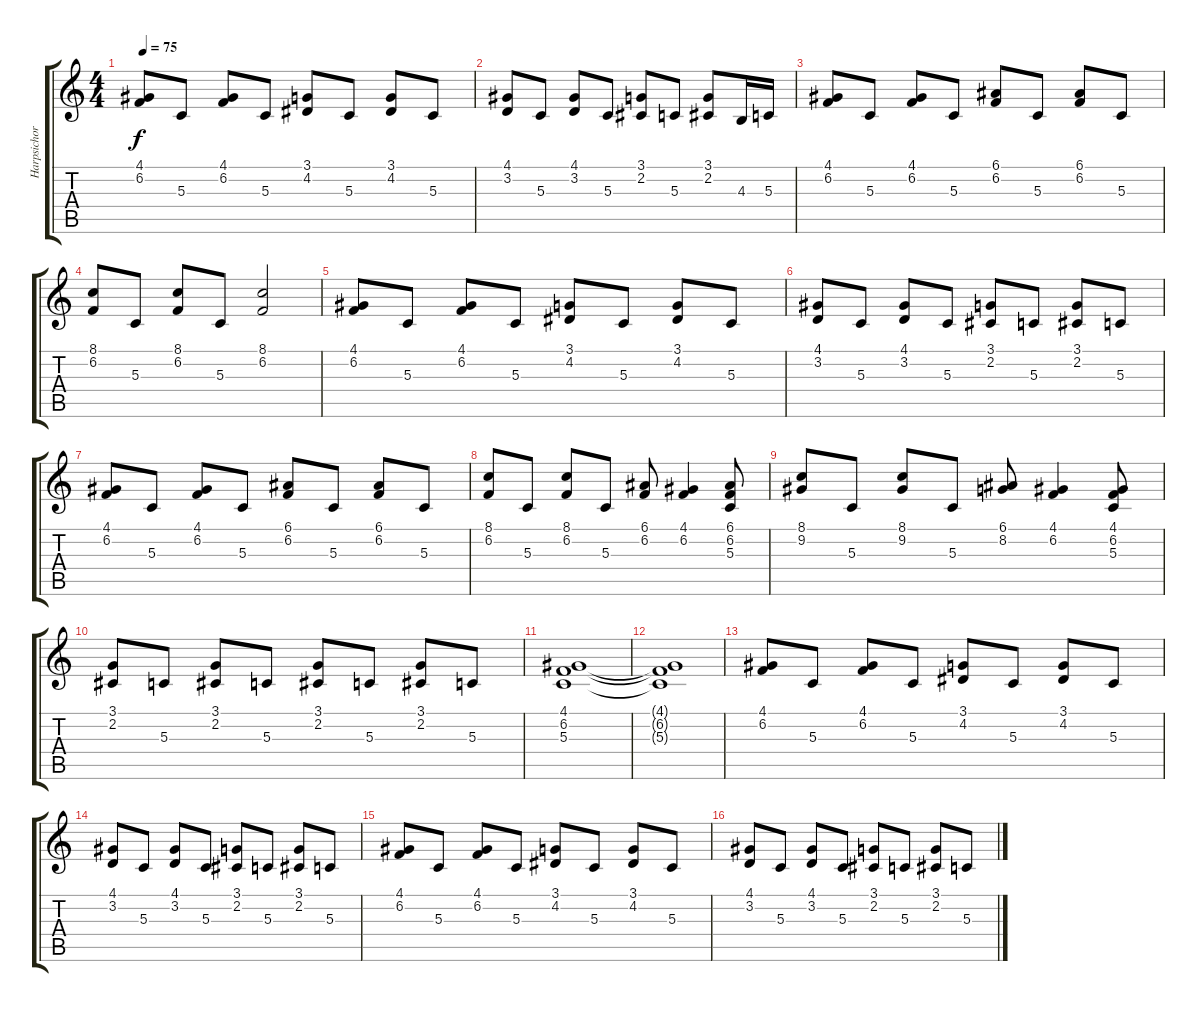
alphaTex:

\track ("Harpsichord" "Harpsichor") {instrument harpsichord}
\staff {score tabs}
\tuning (E4 B3 G3 D3 A2 E2) {hide}
\ts (4 4)
\tempo 75
\clef g2
\ks c
(4.1 6.2).8{dy f instrument harpsichord} 5.3.8 (4.1 6.2).8 5.3.8 (3.1 4.2).8 5.3.8 (3.1 4.2).8 5.3.8 |
(4.1 3.2).8 5.3.8 (4.1 3.2).8 5.3.8 (3.1 2.2).8 5.3.8 (3.1 2.2).8 4.3.16 5.3.16 |
(4.1 6.2).8 5.3.8 (4.1 6.2).8 5.3.8 (6.1 6.2).8 5.3.8 (6.1 6.2).8 5.3.8 |
(8.1 6.2).8 5.3.8 (8.1 6.2).8 5.3.8 (8.1 6.2).2 |
(4.1 6.2).8 5.3.8 (4.1 6.2).8 5.3.8 (3.1 4.2).8 5.3.8 (3.1 4.2).8 5.3.8 |
(4.1 3.2).8 5.3.8 (4.1 3.2).8 5.3.8 (3.1 2.2).8 5.3.8 (3.1 2.2).8 5.3.8 |
(4.1 6.2).8 5.3.8 (4.1 6.2).8 5.3.8 (6.1 6.2).8 5.3.8 (6.1 6.2).8 5.3.8 |
(8.1 6.2).8 5.3.8 (8.1 6.2).8 5.3.8 (6.1 6.2).8 (4.1 6.2).4 (6.1 6.2 5.3).8 |
(8.1 9.2).8 5.3.8 (8.1 9.2).8 5.3.8 (6.1 8.2).8 (4.1 6.2).4 (4.1 6.2 5.3).8 |
(3.1 2.2).8 5.3.8 (3.1 2.2).8 5.3.8 (3.1 2.2).8 5.3.8 (3.1 2.2).8 5.3.8 |
(4.1 6.2 5.3).1 |
(4.1{t} 6.2{t} 5.3{t}).1 |
(4.1 6.2).8 5.3.8 (4.1 6.2).8 5.3.8 (3.1 4.2).8 5.3.8 (3.1 4.2).8 5.3.8 |
(4.1 3.2).8 5.3.8 (4.1 3.2).8 5.3.8 (3.1 2.2).8 5.3.8 (3.1 2.2).8 5.3.8 |
(4.1 6.2).8 5.3.8 (4.1 6.2).8 5.3.8 (3.1 4.2).8 5.3.8 (3.1 4.2).8 5.3.8 |
(4.1 3.2).8 5.3.8 (4.1 3.2).8 5.3.8 (3.1 2.2).8 5.3.8 (3.1 2.2).8 5.3.8
